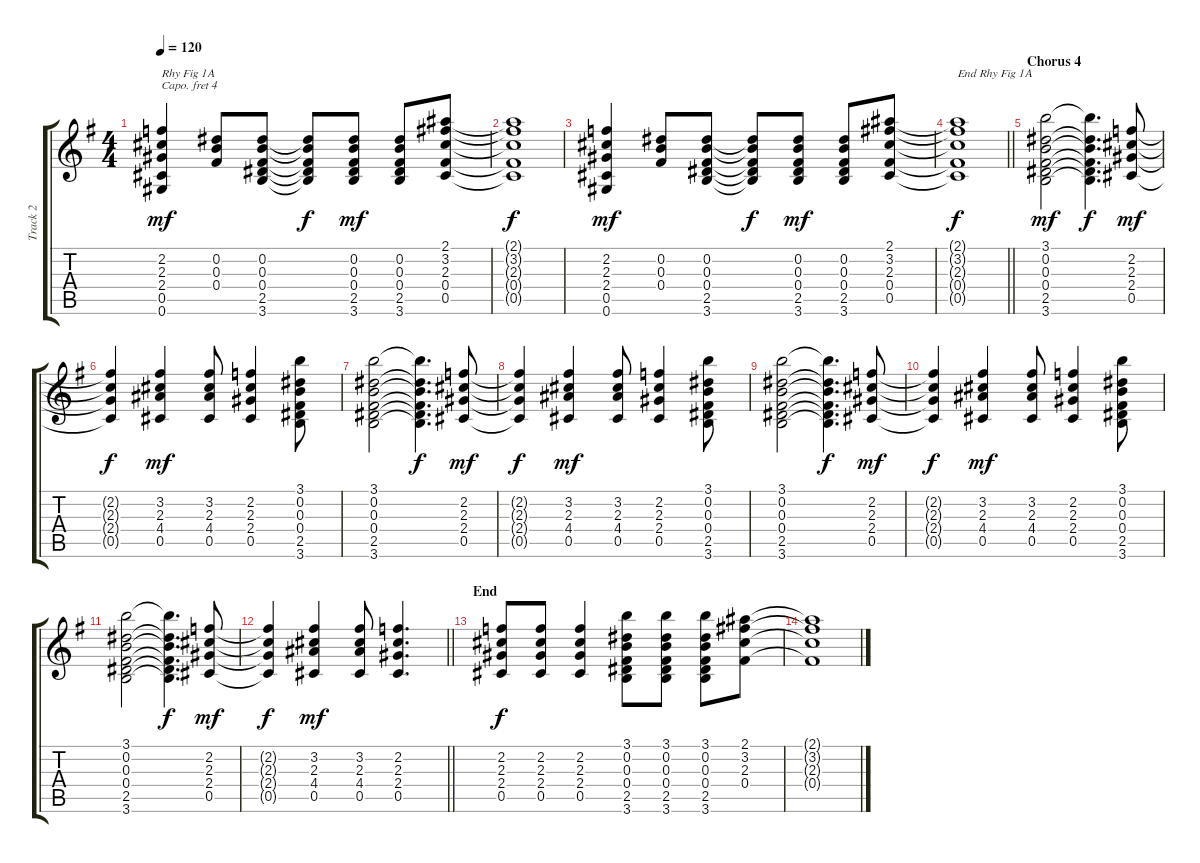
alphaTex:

\track ("Track 2" "Track 2") {instrument electricguitarclean}
\staff {score tabs}
\capo 4
\tuning (E4 B3 G3 D3 A2 E2) {hide}
\ts (4 4)
\tempo 120
\clef g2
\ks g
(2.2 2.3 2.4 0.5 0.6).4{txt "Rhy Fig 1A" dy mf} (0.2 0.3 0.4).8 (0.2 0.3 0.4 2.5 3.6).8 (0.2{t} 0.3{t} 0.4{t} 2.5{t} 3.6{t}).8{dy f} (0.2 0.3 0.4 2.5 3.6).8{dy mf} (0.2 0.3 0.4 2.5 3.6).8 (2.1 3.2 2.3 0.4 0.5).8 |
(2.1{t} 3.2{t} 2.3{t} 0.4{t} 0.5{t}).1{dy f} |
(2.2 2.3 2.4 0.5 0.6).4{dy mf} (0.2 0.3 0.4).8 (0.2 0.3 0.4 2.5 3.6).8 (0.2{t} 0.3{t} 0.4{t} 2.5{t} 3.6{t}).8{dy f} (0.2 0.3 0.4 2.5 3.6).8{dy mf} (0.2 0.3 0.4 2.5 3.6).8 (2.1 3.2 2.3 0.4 0.5).8 |
\barLineRight lightlight
(2.1{t} 3.2{t} 2.3{t} 0.4{t} 0.5{t}).1{txt "End Rhy Fig 1A" dy f} |
\section ("" "Chorus 4")
(3.1 0.2 0.3 0.4 2.5 3.6).2{dy mf} (3.1{t} 0.2{t} 0.3{t} 0.4{t} 2.5{t} 3.6{t}).4{d dy f} (2.2 2.3 2.4 0.5).8{dy mf} |
(2.2{t} 2.3{t} 2.4{t} 0.5{t}).4{dy f} (3.2 2.3 4.4 0.5).4{dy mf} (3.2 2.3 4.4 0.5).8 (2.2 2.3 2.4 0.5).4 (3.1 0.2 0.3 0.4 2.5 3.6).8 |
(3.1 0.2 0.3 0.4 2.5 3.6).2 (3.1{t} 0.2{t} 0.3{t} 0.4{t} 2.5{t} 3.6{t}).4{d dy f} (2.2 2.3 2.4 0.5).8{dy mf} |
(2.2{t} 2.3{t} 2.4{t} 0.5{t}).4{dy f} (3.2 2.3 4.4 0.5).4{dy mf} (3.2 2.3 4.4 0.5).8 (2.2 2.3 2.4 0.5).4 (3.1 0.2 0.3 0.4 2.5 3.6).8 |
(3.1 0.2 0.3 0.4 2.5 3.6).2 (3.1{t} 0.2{t} 0.3{t} 0.4{t} 2.5{t} 3.6{t}).4{d dy f} (2.2 2.3 2.4 0.5).8{dy mf} |
(2.2{t} 2.3{t} 2.4{t} 0.5{t}).4{dy f} (3.2 2.3 4.4 0.5).4{dy mf} (3.2 2.3 4.4 0.5).8 (2.2 2.3 2.4 0.5).4 (3.1 0.2 0.3 0.4 2.5 3.6).8 |
(3.1 0.2 0.3 0.4 2.5 3.6).2 (3.1{t} 0.2{t} 0.3{t} 0.4{t} 2.5{t} 3.6{t}).4{d dy f} (2.2 2.3 2.4 0.5).8{dy mf} |
\barLineRight lightlight
(2.2{t} 2.3{t} 2.4{t} 0.5{t}).4{dy f} (3.2 2.3 4.4 0.5).4{dy mf} (3.2 2.3 4.4 0.5).8 (2.2 2.3 2.4 0.5).4{d} |
\section ("" "End")
(2.2 2.3 2.4 0.5).8{dy f} (2.2 2.3 2.4 0.5).8 (2.2 2.3 2.4 0.5).4 (3.1 0.2 0.3 0.4 2.5 3.6).8 (3.1 0.2 0.3 0.4 2.5 3.6).8 (3.1 0.2 0.3 0.4 2.5 3.6).8 (2.1 3.2 2.3 0.4).8 |
(2.1{t} 3.2{t} 2.3{t} 0.4{t}).1
